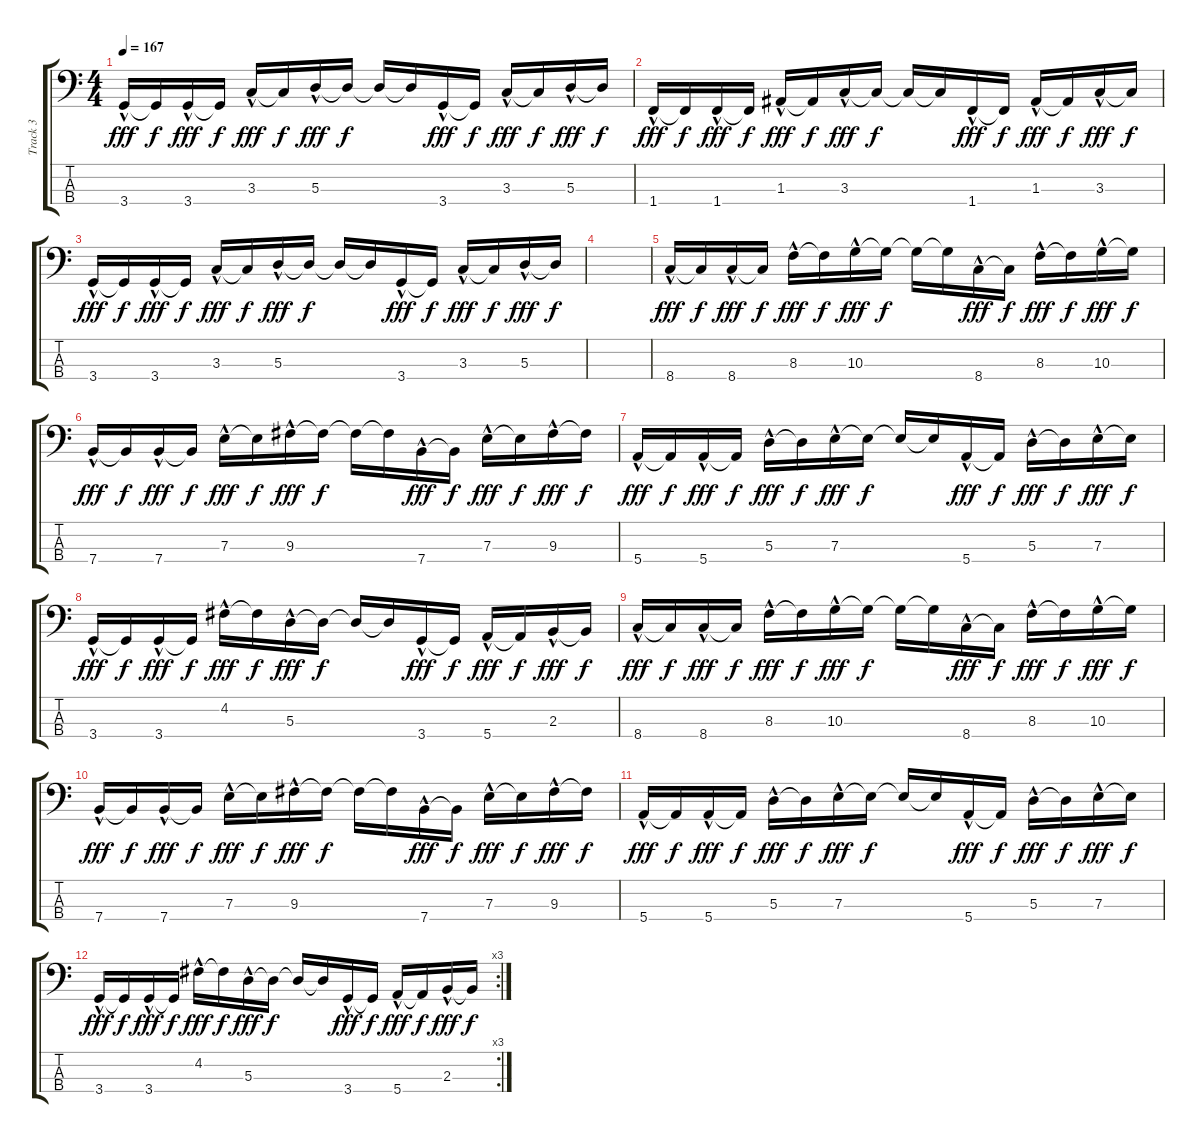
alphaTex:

\track ("Track 3" "Track 3") {instrument electricbasspick}
\staff {score tabs}
\tuning (G2 D2 A1 E1) {hide}
\ts (4 4)
\tempo 167
\clef f4
\ks c
3.4{hac}.16{dy fff} 3.4{t}.16{dy f} 3.4{hac}.16{dy fff} 3.4{t}.16{dy f} 3.3{hac}.16{dy fff} 3.3{t}.16{dy f} 5.3{hac}.16{dy fff} 5.3{t}.16{dy f} 5.3{t}.16 5.3{t}.16 3.4{hac}.16{dy fff} 3.4{t}.16{dy f} 3.3{hac}.16{dy fff} 3.3{t}.16{dy f} 5.3{hac}.16{dy fff} 5.3{t}.16{dy f} |
1.4{hac}.16{dy fff} 1.4{t}.16{dy f} 1.4{hac}.16{dy fff} 1.4{t}.16{dy f} 1.3{hac}.16{dy fff} 1.3{t}.16{dy f} 3.3{hac}.16{dy fff} 3.3{t}.16{dy f} 3.3{t}.16 3.3{t}.16 1.4{hac}.16{dy fff} 1.4{t}.16{dy f} 1.3{hac}.16{dy fff} 1.3{t}.16{dy f} 3.3{hac}.16{dy fff} 3.3{t}.16{dy f} |
3.4{hac}.16{dy fff} 3.4{t}.16{dy f} 3.4{hac}.16{dy fff} 3.4{t}.16{dy f} 3.3{hac}.16{dy fff} 3.3{t}.16{dy f} 5.3{hac}.16{dy fff} 5.3{t}.16{dy f} 5.3{t}.16 5.3{t}.16 3.4{hac}.16{dy fff} 3.4{t}.16{dy f} 3.3{hac}.16{dy fff} 3.3{t}.16{dy f} 5.3{hac}.16{dy fff} 5.3{t}.16{dy f} |
|
8.4{hac}.16{dy fff} 8.4{t}.16{dy f} 8.4{hac}.16{dy fff} 8.4{t}.16{dy f} 8.3{hac}.16{dy fff} 8.3{t}.16{dy f} 10.3{hac}.16{dy fff} 10.3{t}.16{dy f} 10.3{t}.16 10.3{t}.16 8.4{hac}.16{dy fff} 8.4{t}.16{dy f} 8.3{hac}.16{dy fff} 8.3{t}.16{dy f} 10.3{hac}.16{dy fff} 10.3{t}.16{dy f} |
7.4{hac}.16{dy fff} 7.4{t}.16{dy f} 7.4{hac}.16{dy fff} 7.4{t}.16{dy f} 7.3{hac}.16{dy fff} 7.3{t}.16{dy f} 9.3{hac}.16{dy fff} 9.3{t}.16{dy f} 9.3{t}.16 9.3{t}.16 7.4{hac}.16{dy fff} 7.4{t}.16{dy f} 7.3{hac}.16{dy fff} 7.3{t}.16{dy f} 9.3{hac}.16{dy fff} 9.3{t}.16{dy f} |
5.4{hac}.16{dy fff} 5.4{t}.16{dy f} 5.4{hac}.16{dy fff} 5.4{t}.16{dy f} 5.3{hac}.16{dy fff} 5.3{t}.16{dy f} 7.3{hac}.16{dy fff} 7.3{t}.16{dy f} 7.3{t}.16 7.3{t}.16 5.4{hac}.16{dy fff} 5.4{t}.16{dy f} 5.3{hac}.16{dy fff} 5.3{t}.16{dy f} 7.3{hac}.16{dy fff} 7.3{t}.16{dy f} |
3.4{hac}.16{dy fff} 3.4{t}.16{dy f} 3.4{hac}.16{dy fff} 3.4{t}.16{dy f} 4.2{hac}.16{dy fff} 4.2{t}.16{dy f} 5.3{hac}.16{dy fff} 5.3{t}.16{dy f} 5.3{t}.16 5.3{t}.16 3.4{hac}.16{dy fff} 3.4{t}.16{dy f} 5.4{hac}.16{dy fff} 5.4{t}.16{dy f} 2.3{hac}.16{dy fff} 2.3{t}.16{dy f} |
8.4{hac}.16{dy fff} 8.4{t}.16{dy f} 8.4{hac}.16{dy fff} 8.4{t}.16{dy f} 8.3{hac}.16{dy fff} 8.3{t}.16{dy f} 10.3{hac}.16{dy fff} 10.3{t}.16{dy f} 10.3{t}.16 10.3{t}.16 8.4{hac}.16{dy fff} 8.4{t}.16{dy f} 8.3{hac}.16{dy fff} 8.3{t}.16{dy f} 10.3{hac}.16{dy fff} 10.3{t}.16{dy f} |
7.4{hac}.16{dy fff} 7.4{t}.16{dy f} 7.4{hac}.16{dy fff} 7.4{t}.16{dy f} 7.3{hac}.16{dy fff} 7.3{t}.16{dy f} 9.3{hac}.16{dy fff} 9.3{t}.16{dy f} 9.3{t}.16 9.3{t}.16 7.4{hac}.16{dy fff} 7.4{t}.16{dy f} 7.3{hac}.16{dy fff} 7.3{t}.16{dy f} 9.3{hac}.16{dy fff} 9.3{t}.16{dy f} |
5.4{hac}.16{dy fff} 5.4{t}.16{dy f} 5.4{hac}.16{dy fff} 5.4{t}.16{dy f} 5.3{hac}.16{dy fff} 5.3{t}.16{dy f} 7.3{hac}.16{dy fff} 7.3{t}.16{dy f} 7.3{t}.16 7.3{t}.16 5.4{hac}.16{dy fff} 5.4{t}.16{dy f} 5.3{hac}.16{dy fff} 5.3{t}.16{dy f} 7.3{hac}.16{dy fff} 7.3{t}.16{dy f} |
\rc 3
3.4{hac}.16{dy fff} 3.4{t}.16{dy f} 3.4{hac}.16{dy fff} 3.4{t}.16{dy f} 4.2{hac}.16{dy fff} 4.2{t}.16{dy f} 5.3{hac}.16{dy fff} 5.3{t}.16{dy f} 5.3{t}.16 5.3{t}.16 3.4{hac}.16{dy fff} 3.4{t}.16{dy f} 5.4{hac}.16{dy fff} 5.4{t}.16{dy f} 2.3{hac}.16{dy fff} 2.3{t}.16{dy f}
